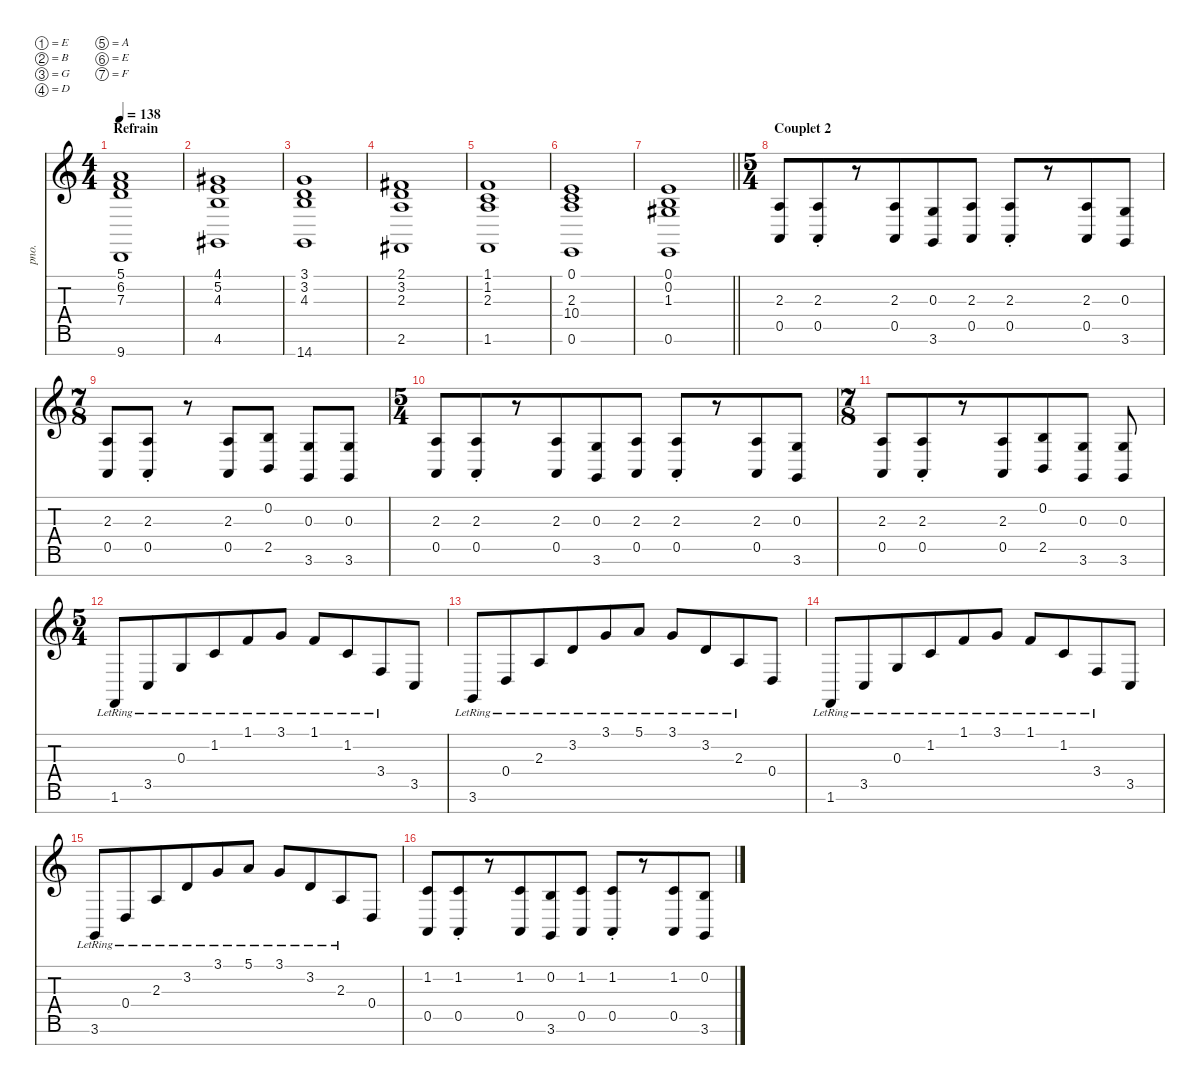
\defaultSystemsLayout 4
\hideDynamics
\bracketExtendMode nobrackets
\track ("Clavier" "pno.") {mute instrument acousticgrandpiano}
\staff {score tabs}
\tuning (E4 B3 G3 D3 A2 E2 F1)
\ts (4 4)
\beaming (8 2 2 2 2)
\section ("" "Refrain")
\tempo 138
\clef g2
\ks aminor
(5.1 6.2 7.3 9.7).1{dy f} |
(4.1{acc #} 5.2 4.3 4.6{acc #}).1 |
(3.1 3.2 4.3 14.7).1 |
(2.1{acc #} 3.2 2.3 2.6{acc #}).1 |
(1.1 1.2 2.3 1.6).1 |
(0.1 2.3 10.4 0.6).1 |
\barLineRight lightlight
(0.1 0.2 1.3{acc #} 0.6).1 |
\ts (5 4)
\beaming (8 6 4)
\section ("" "Couplet 2")
(2.3 0.5).8 (2.3{st} 0.5{st}).8 r.8 (2.3 0.5).8 (0.3 3.6).8 (2.3 0.5).8 (2.3{st} 0.5{st}).8 r.8 (2.3 0.5).8 (0.3 3.6).8 |
\ts (7 8)
\beaming (8 3 2 2)
(2.3 0.5).8 (2.3{st} 0.5{st}).8 r.8 (2.3 0.5).8 (0.2 2.5).8 (0.3 3.6).8 (0.3 3.6).8 |
\ts (5 4)
\beaming (8 6 4)
(2.3 0.5).8 (2.3{st} 0.5{st}).8 r.8 (2.3 0.5).8 (0.3 3.6).8 (2.3 0.5).8 (2.3{st} 0.5{st}).8 r.8 (2.3 0.5).8 (0.3 3.6).8 |
\ts (7 8)
\beaming (8 6 4)
(2.3 0.5).8 (2.3{st} 0.5{st}).8 r.8 (2.3 0.5).8 (0.2 2.5).8 (0.3 3.6).8 (0.3 3.6).8 |
\ts (5 4)
\beaming (8 6 4)
1.6{lr}.8 3.5{lr}.8 0.3{lr}.8 1.2{lr}.8 1.1{lr}.8 3.1{lr}.8 1.1{lr}.8 1.2{lr}.8 3.4{lr}.8 3.5.8 |
3.6{lr}.8 0.4{lr}.8 2.3{lr}.8 3.2{lr}.8 3.1{lr}.8 5.1{lr}.8 3.1{lr}.8 3.2{lr}.8 2.3{lr}.8 0.4.8 |
1.6{lr}.8 3.5{lr}.8 0.3{lr}.8 1.2{lr}.8 1.1{lr}.8 3.1{lr}.8 1.1{lr}.8 1.2{lr}.8 3.4{lr}.8 3.5.8 |
3.6{lr}.8 0.4{lr}.8 2.3{lr}.8 3.2{lr}.8 3.1{lr}.8 5.1{lr}.8 3.1{lr}.8 3.2{lr}.8 2.3{lr}.8 0.4.8 |
(1.2 0.5).8 (1.2{st} 0.5{st}).8 r.8 (1.2 0.5).8 (0.2 3.6).8 (1.2 0.5).8 (1.2{st} 0.5{st}).8 r.8 (1.2 0.5).8 (0.2 3.6).8
